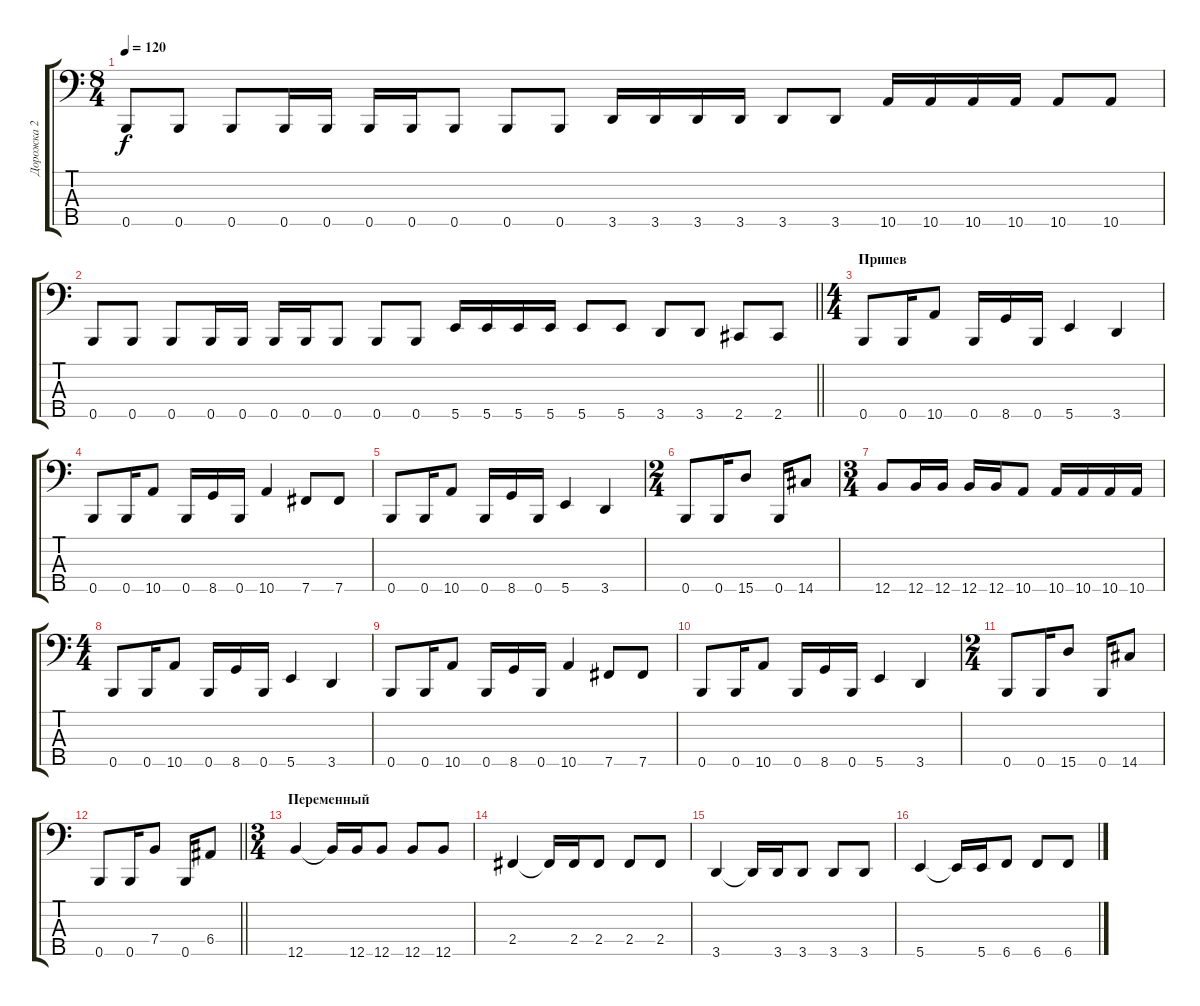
\track ("Дорожка 2" "Дорожка 2") {instrument electricbasspick}
\staff {score tabs}
\tuning (G2 D2 A1 E1 B0) {hide}
\ts (8 4)
\tempo 120
\clef f4
\ks c
0.5.8{dy f} 0.5.8 0.5.8 0.5.16 0.5.16 0.5.16 0.5.16 0.5.8 0.5.8 0.5.8 3.5.16 3.5.16 3.5.16 3.5.16 3.5.8 3.5.8 10.5.16 10.5.16 10.5.16 10.5.16 10.5.8 10.5.8 |
\barLineRight lightlight
0.5.8 0.5.8 0.5.8 0.5.16 0.5.16 0.5.16 0.5.16 0.5.8 0.5.8 0.5.8 5.5.16 5.5.16 5.5.16 5.5.16 5.5.8 5.5.8 3.5.8 3.5.8 2.5.8 2.5.8 |
\ts (4 4)
\section ("" "Припев")
0.5.8 0.5.16 10.5.8 0.5.16 8.5.16 0.5.16 5.5.4 3.5.4 |
0.5.8 0.5.16 10.5.8 0.5.16 8.5.16 0.5.16 10.5.4 7.5.8 7.5.8 |
0.5.8 0.5.16 10.5.8 0.5.16 8.5.16 0.5.16 5.5.4 3.5.4 |
\ts (2 4)
0.5.8 0.5.16 15.5.8 0.5.16 14.5.8 |
\ts (3 4)
12.5.8 12.5.16 12.5.16 12.5.16 12.5.16 10.5.8 10.5.16 10.5.16 10.5.16 10.5.16 |
\ts (4 4)
0.5.8 0.5.16 10.5.8 0.5.16 8.5.16 0.5.16 5.5.4 3.5.4 |
0.5.8 0.5.16 10.5.8 0.5.16 8.5.16 0.5.16 10.5.4 7.5.8 7.5.8 |
0.5.8 0.5.16 10.5.8 0.5.16 8.5.16 0.5.16 5.5.4 3.5.4 |
\ts (2 4)
0.5.8 0.5.16 15.5.8 0.5.16 14.5.8 |
\barLineRight lightlight
0.5.8 0.5.16 7.4.8 0.5.16 6.4.8 |
\ts (3 4)
\section ("" "Переменный")
12.5.4 12.5{t}.16 12.5.16 12.5.8 12.5.8 12.5.8 |
2.4.4 2.4{t}.16 2.4.16 2.4.8 2.4.8 2.4.8 |
3.5.4 3.5{t}.16 3.5.16 3.5.8 3.5.8 3.5.8 |
5.5.4 5.5{t}.16 5.5.16 6.5.8 6.5.8 6.5.8
